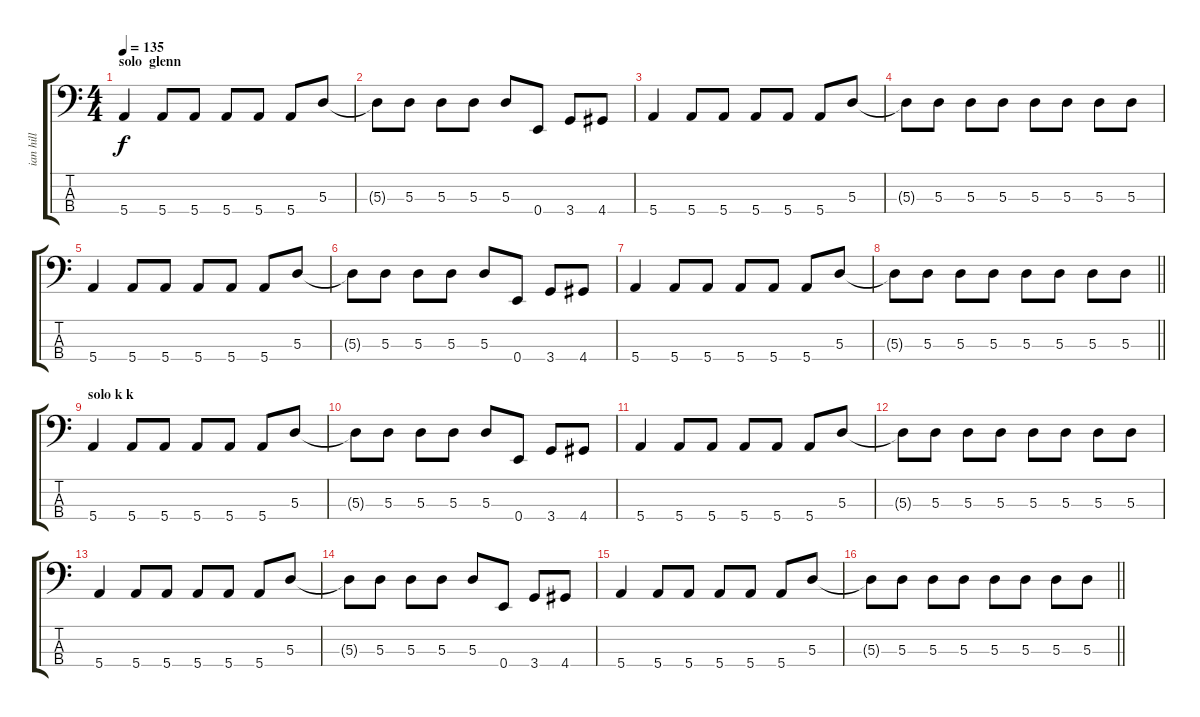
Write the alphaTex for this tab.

\track ("ian hill" "ian hill") {instrument acousticguitarsteel}
\staff {score tabs}
\tuning (G2 D2 A1 E1) {hide}
\ts (4 4)
\section ("" "solo  glenn")
\tempo 135
\clef f4
\ks c
5.4.4{dy f} 5.4.8 5.4.8 5.4.8 5.4.8 5.4.8 5.3.8 |
5.3{t}.8 5.3.8 5.3.8 5.3.8 5.3.8 0.4.8 3.4.8 4.4.8 |
5.4.4 5.4.8 5.4.8 5.4.8 5.4.8 5.4.8 5.3.8 |
5.3{t}.8 5.3.8 5.3.8 5.3.8 5.3.8 5.3.8 5.3.8 5.3.8 |
5.4.4 5.4.8 5.4.8 5.4.8 5.4.8 5.4.8 5.3.8 |
5.3{t}.8 5.3.8 5.3.8 5.3.8 5.3.8 0.4.8 3.4.8 4.4.8 |
5.4.4 5.4.8 5.4.8 5.4.8 5.4.8 5.4.8 5.3.8 |
\barLineRight lightlight
5.3{t}.8 5.3.8 5.3.8 5.3.8 5.3.8 5.3.8 5.3.8 5.3.8 |
\section ("" "solo k k")
5.4.4 5.4.8 5.4.8 5.4.8 5.4.8 5.4.8 5.3.8 |
5.3{t}.8 5.3.8 5.3.8 5.3.8 5.3.8 0.4.8 3.4.8 4.4.8 |
5.4.4 5.4.8 5.4.8 5.4.8 5.4.8 5.4.8 5.3.8 |
5.3{t}.8 5.3.8 5.3.8 5.3.8 5.3.8 5.3.8 5.3.8 5.3.8 |
5.4.4 5.4.8 5.4.8 5.4.8 5.4.8 5.4.8 5.3.8 |
5.3{t}.8 5.3.8 5.3.8 5.3.8 5.3.8 0.4.8 3.4.8 4.4.8 |
5.4.4 5.4.8 5.4.8 5.4.8 5.4.8 5.4.8 5.3.8 |
\barLineRight lightlight
5.3{t}.8 5.3.8 5.3.8 5.3.8 5.3.8 5.3.8 5.3.8 5.3.8
